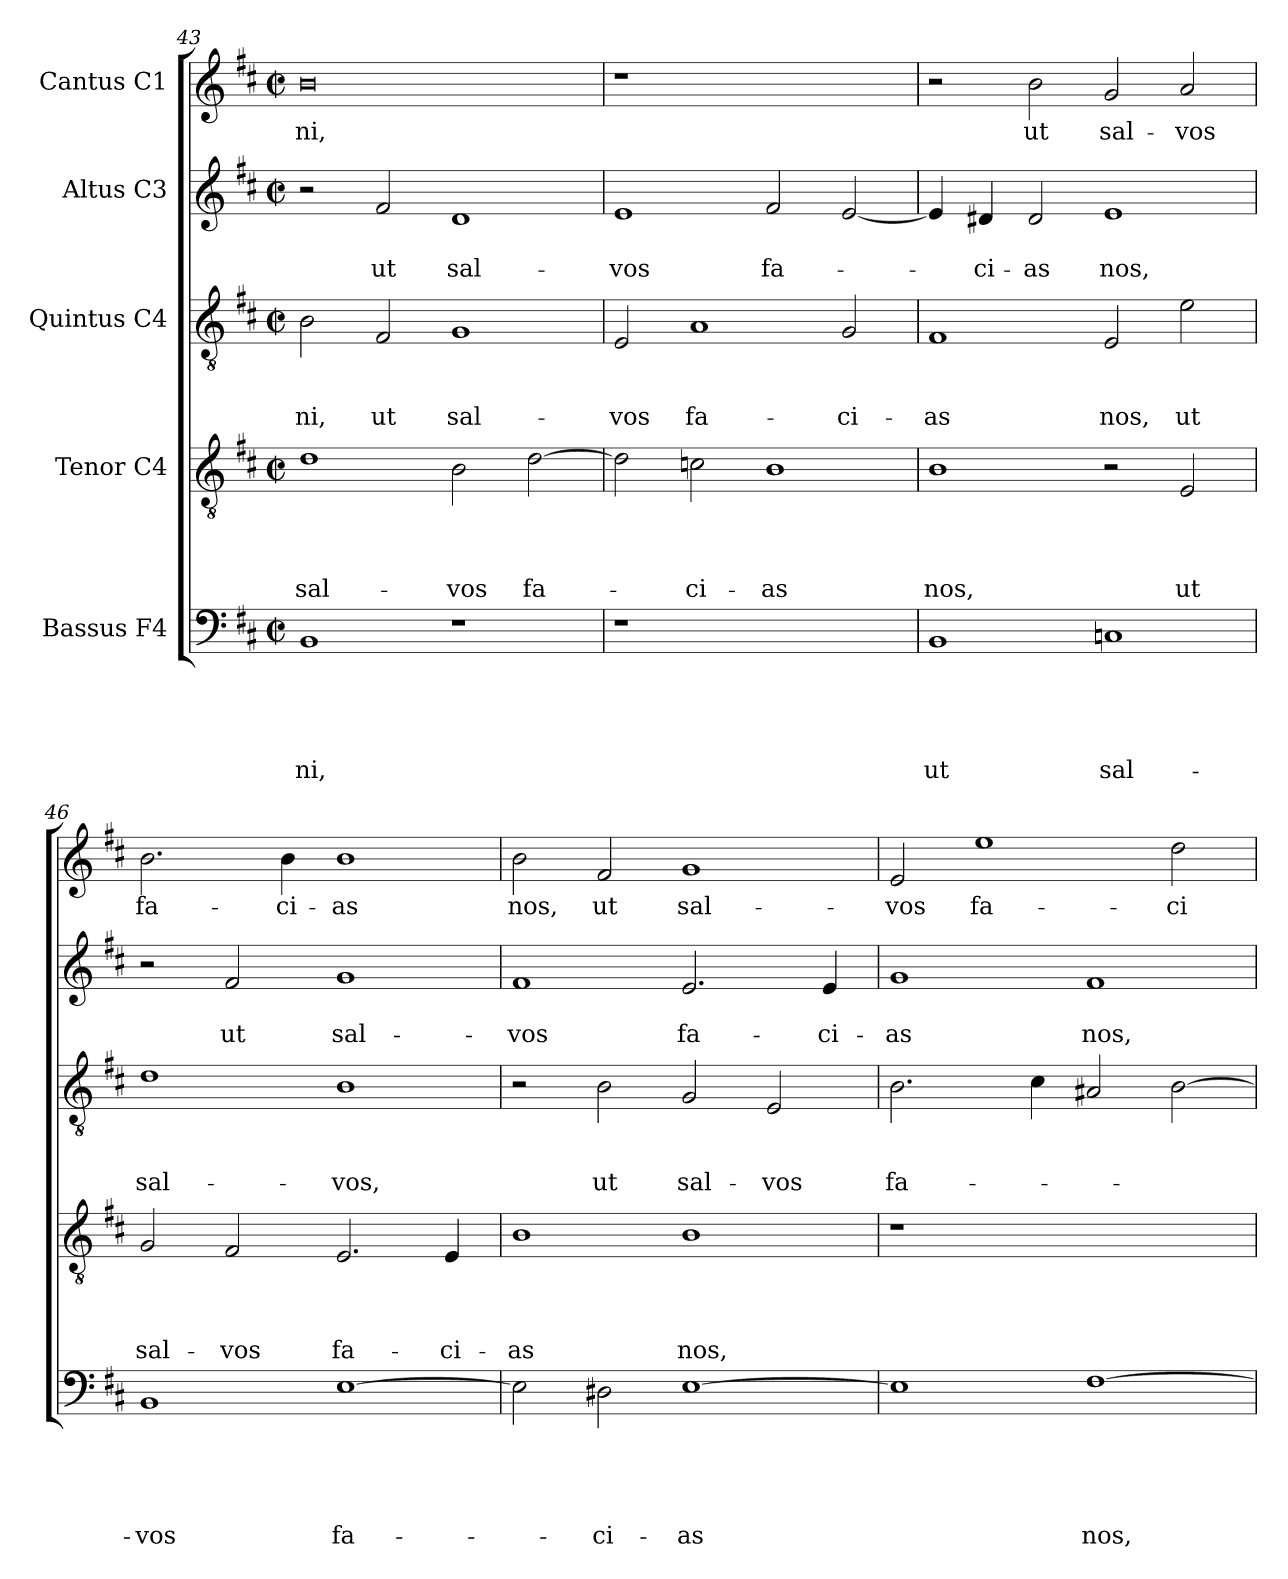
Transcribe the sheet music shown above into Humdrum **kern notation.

**kern	**text	**text	**text	**text	**text	**kern	**text	**text	**text	**text	**kern	**text	**text	**text	**kern	**text	**text	**kern	**text
*part5	*part5	*part5	*part5	*part5	*part5	*part4	*part4	*part4	*part4	*part4	*part3	*part3	*part3	*part3	*part2	*part2	*part2	*part1	*part1
*staff5	*staff5	*staff5	*staff5	*staff5	*staff5	*staff4	*staff4	*staff4	*staff4	*staff4	*staff3	*staff3	*staff3	*staff3	*staff2	*staff2	*staff2	*staff1	*staff1
*I"Bassus F4	*	*	*	*	*	*I"Tenor C4	*	*	*	*	*I"Quintus C4	*	*	*	*I"Altus C3	*	*	*I"Cantus C1	*
!!LO:PB:g=z
*clefF4	*	*	*	*	*	*clefGv2	*	*	*	*	*clefGv2	*	*	*	*clefG2	*	*	*clefG2	*
*k[f#c#]	*	*	*	*	*	*k[f#c#]	*	*	*	*	*k[f#c#]	*	*	*	*k[f#c#]	*	*	*k[f#c#]	*
*D:	*	*	*	*	*	*D:	*	*	*	*	*D:	*	*	*	*D:	*	*	*D:	*
*M2/2	*	*	*	*	*	*M2/2	*	*	*	*	*M2/2	*	*	*	*M2/2	*	*	*M2/2	*
*met(c|)	*	*	*	*	*	*met(c|)	*	*	*	*	*met(c|)	*	*	*	*met(c|)	*	*	*met(c|)	*
=43	=43	=43	=43	=43	=43	=43	=43	=43	=43	=43	=43	=43	=43	=43	=43	=43	=43	=43	=43
!	!	!	!	!	!LO:LY:b	!	!	!	!	!LO:LY:b	!	!	!	!LO:LY:b	!	!	!	!	!LO:LY:b
1BB	.	.	.	.	-ni,	1d	.	.	.	sal-	2B\	.	.	-ni,	2r	.	.	0b	-ni,
!	!	!	!	!	!	!	!	!	!	!	!	!	!	!LO:LY:b	!	!	!LO:LY:b	!	!
.	.	.	.	.	.	.	.	.	.	.	2F#/	.	.	ut	2f#/	.	ut	.	.
!	!	!	!	!	!	!	!	!	!	!LO:LY:b	!	!	!	!LO:LY:b	!	!	!LO:LY:b	!	!
1r	.	.	.	.	.	2B\	.	.	.	-vos	1G	.	.	sal-	1d	.	sal-	.	.
!	!	!	!	!	!	!	!	!	!	!LO:LY:b	!	!	!	!	!	!	!	!	!
.	.	.	.	.	.	[2d\	.	.	.	fa-	.	.	.	.	.	.	.	.	.
=44	=44	=44	=44	=44	=44	=44	=44	=44	=44	=44	=44	=44	=44	=44	=44	=44	=44	=44	=44
!	!	!	!	!	!	!	!	!	!	!	!	!	!	!LO:LY:b	!	!	!LO:LY:b	!	!
1r	.	.	.	.	.	2d\]	.	.	.	.	2E/	.	.	-vos	1e	.	-vos	1r	.
!	!	!	!	!	!	!	!	!	!	!LO:LY:b	!	!	!	!LO:LY:b	!	!	!	!	!
.	.	.	.	.	.	2cn\	.	.	.	-ci-	1A	.	.	fa-	.	.	.	.	.
!	!	!	!	!	!	!	!	!	!	!LO:LY:b	!	!	!	!	!	!	!LO:LY:b	!	!
1ryy	.	.	.	.	.	1B	.	.	.	-as	.	.	.	.	2f#/	.	fa-	1ryy	.
!	!	!	!	!	!	!	!	!	!	!	!	!	!	!LO:LY:b	!	!	!	!	!
.	.	.	.	.	.	.	.	.	.	.	2G/	.	.	-ci-	[2e/	.	.	.	.
=45	=45	=45	=45	=45	=45	=45	=45	=45	=45	=45	=45	=45	=45	=45	=45	=45	=45	=45	=45
!	!	!	!	!	!LO:LY:b	!	!	!	!	!LO:LY:b	!	!	!	!LO:LY:b	!	!	!	!	!
1BB	.	.	.	.	ut	1B	.	.	.	nos,	1F#	.	.	-as	4e/]	.	.	2r	.
!	!	!	!	!	!	!	!	!	!	!	!	!	!	!	!	!	!LO:LY:b	!	!
.	.	.	.	.	.	.	.	.	.	.	.	.	.	.	4d#X/	.	-ci-	.	.
!	!	!	!	!	!	!	!	!	!	!	!	!	!	!	!	!	!LO:LY:b	!	!LO:LY:b
.	.	.	.	.	.	.	.	.	.	.	.	.	.	.	2d#/	.	-as	2b\	ut
!	!	!	!	!	!LO:LY:b	!	!	!	!	!	!	!	!	!LO:LY:b	!	!	!LO:LY:b	!	!LO:LY:b
1Cn	.	.	.	.	sal-	2r	.	.	.	.	2E/	.	.	nos,	1e	.	nos,	2g/	sal-
!	!	!	!	!	!	!	!	!	!	!LO:LY:b	!	!	!	!LO:LY:b	!	!	!	!	!LO:LY:b
.	.	.	.	.	.	2E/	.	.	.	ut	2e\	.	.	ut	.	.	.	2a/	-vos
=46	=46	=46	=46	=46	=46	=46	=46	=46	=46	=46	=46	=46	=46	=46	=46	=46	=46	=46	=46
!	!	!	!	!	!LO:LY:b	!	!	!	!	!LO:LY:b	!	!	!	!LO:LY:b	!	!	!	!	!LO:LY:b
1BB	.	.	.	.	-vos	2G/	.	.	.	sal-	1d	.	.	sal-	2r	.	.	2.b\	fa-
!	!	!	!	!	!	!	!	!	!	!LO:LY:b	!	!	!	!	!	!	!LO:LY:b	!	!
.	.	.	.	.	.	2F#/	.	.	.	-vos	.	.	.	.	2f#/	.	ut	.	.
!	!	!	!	!	!	!	!	!	!	!	!	!	!	!	!	!	!	!	!LO:LY:b
.	.	.	.	.	.	.	.	.	.	.	.	.	.	.	.	.	.	4b\	-ci-
!	!	!	!	!	!LO:LY:b	!	!	!	!	!LO:LY:b	!	!	!	!LO:LY:b	!	!	!LO:LY:b	!	!LO:LY:b
[1E	.	.	.	.	fa-	2.E/	.	.	.	fa-	1B	.	.	-vos,	1g	.	sal-	1b	-as
!	!	!	!	!	!	!	!	!	!	!LO:LY:b	!	!	!	!	!	!	!	!	!
.	.	.	.	.	.	4E/	.	.	.	-ci-	.	.	.	.	.	.	.	.	.
=47	=47	=47	=47	=47	=47	=47	=47	=47	=47	=47	=47	=47	=47	=47	=47	=47	=47	=47	=47
!	!	!	!	!	!	!	!	!	!	!LO:LY:b	!	!	!	!	!	!	!LO:LY:b	!	!LO:LY:b
2E\]	.	.	.	.	.	1B	.	.	.	-as	2r	.	.	.	1f#	.	-vos	2b\	nos,
!	!	!	!	!	!LO:LY:b	!	!	!	!	!	!	!	!	!LO:LY:b	!	!	!	!	!LO:LY:b
2D#X\	.	.	.	.	-ci-	.	.	.	.	.	2B\	.	.	ut	.	.	.	2f#/	ut
!	!	!	!	!	!LO:LY:b	!	!	!	!	!LO:LY:b	!	!	!	!LO:LY:b	!	!	!LO:LY:b	!	!LO:LY:b
[1E	.	.	.	.	-as	1B	.	.	.	nos,	2G/	.	.	sal-	2.e/	.	fa-	1g	sal-
!	!	!	!	!	!	!	!	!	!	!	!	!	!	!LO:LY:b	!	!	!	!	!
.	.	.	.	.	.	.	.	.	.	.	2E/	.	.	-vos	.	.	.	.	.
!	!	!	!	!	!	!	!	!	!	!	!	!	!	!	!	!	!LO:LY:b	!	!
.	.	.	.	.	.	.	.	.	.	.	.	.	.	.	4e/	.	-ci-	.	.
!!LO:LB:g=z
=48	=48	=48	=48	=48	=48	=48	=48	=48	=48	=48	=48	=48	=48	=48	=48	=48	=48	=48	=48
!	!	!	!	!	!	!	!	!	!	!	!	!	!	!LO:LY:b	!	!	!LO:LY:b	!	!LO:LY:b
1E]	.	.	.	.	.	1r	.	.	.	.	2.B\	.	.	fa-	1g	.	-as	2e/	-vos
!	!	!	!	!	!	!	!	!	!	!	!	!	!	!	!	!	!	!	!LO:LY:b
.	.	.	.	.	.	.	.	.	.	.	.	.	.	.	.	.	.	1ee	fa-
.	.	.	.	.	.	.	.	.	.	.	4c#\	.	.	.	.	.	.	.	.
!	!	!	!	!	!LO:LY:b	!	!	!	!	!	!	!	!	!	!	!	!LO:LY:b	!	!
[1F#	.	.	.	.	nos,	1ryy	.	.	.	.	2A#X/	.	.	.	1f#	.	nos,	.	.
!	!	!	!	!	!	!	!	!	!	!	!	!	!	!	!	!	!	!	!LO:LY:b
.	.	.	.	.	.	.	.	.	.	.	[2B\	.	.	.	.	.	.	2dd\	-ci-
=	=	=	=	=	=	=	=	=	=	=	=	=	=	=	=	=	=	=	=
*-	*-	*-	*-	*-	*-	*-	*-	*-	*-	*-	*-	*-	*-	*-	*-	*-	*-	*-	*-
